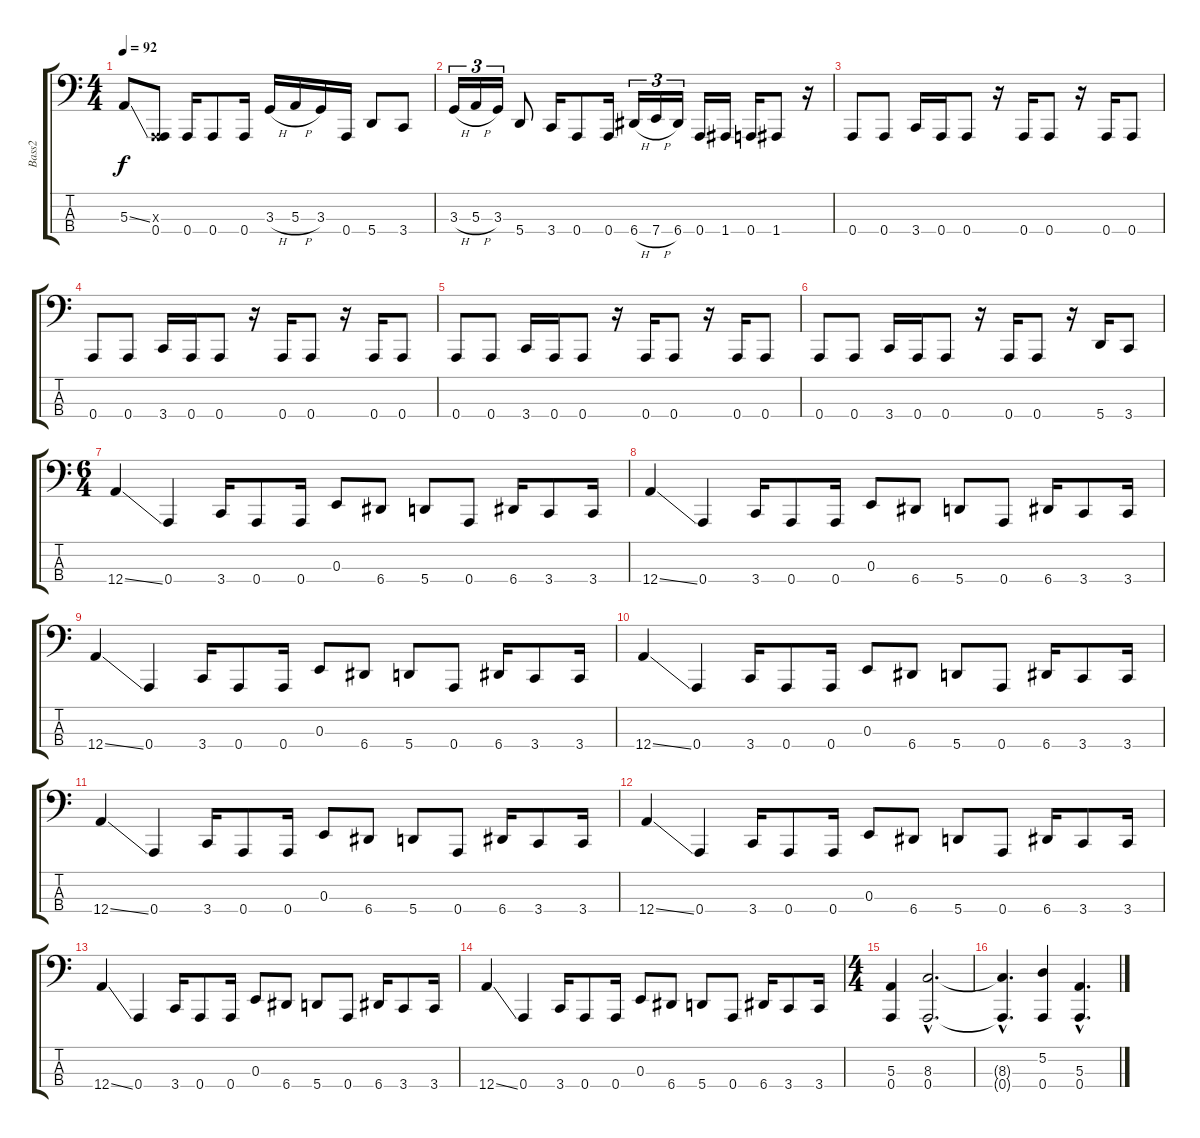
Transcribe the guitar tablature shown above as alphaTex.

\track ("Bass2" "Bass2") {instrument slapbass1}
\staff {score tabs}
\tuning (D2 A1 E1 A0) {hide}
\ts (4 4)
\tempo 92
\clef f4
\ks c
5.3{ss}.8{dy f} (-7.3{x} 0.4).8 0.4.16 0.4.8 0.4.16 3.3{h}.16 5.3{h}.16 3.3.16 0.4.16 5.4.8 3.4.8 |
3.3{h}.16{tu (3 2)} 5.3{h}.16{tu (3 2)} 3.3.16{tu (3 2)} 5.4.8 3.4.16 0.4.8 0.4.16 6.4{h}.16{tu (3 2)} 7.4{h}.16{tu (3 2)} 6.4.16{tu (3 2)} 0.4.16 1.4.16 0.4.16 1.4.8 r.16 |
0.4.8 0.4.8 3.4.16 0.4.16 0.4.8 r.16 0.4.16 0.4.8 r.16 0.4.16 0.4.8 |
0.4.8 0.4.8 3.4.16 0.4.16 0.4.8 r.16 0.4.16 0.4.8 r.16 0.4.16 0.4.8 |
0.4.8 0.4.8 3.4.16 0.4.16 0.4.8 r.16 0.4.16 0.4.8 r.16 0.4.16 0.4.8 |
0.4.8 0.4.8 3.4.16 0.4.16 0.4.8 r.16 0.4.16 0.4.8 r.16 5.4.16 3.4.8 |
\ts (6 4)
12.4{ss}.4 0.4.4 3.4.16 0.4.8 0.4.16 0.3.8 6.4.8 5.4.8 0.4.8 6.4.16 3.4.8 3.4.16 |
12.4{ss}.4 0.4.4 3.4.16 0.4.8 0.4.16 0.3.8 6.4.8 5.4.8 0.4.8 6.4.16 3.4.8 3.4.16 |
12.4{ss}.4 0.4.4 3.4.16 0.4.8 0.4.16 0.3.8 6.4.8 5.4.8 0.4.8 6.4.16 3.4.8 3.4.16 |
12.4{ss}.4 0.4.4 3.4.16 0.4.8 0.4.16 0.3.8 6.4.8 5.4.8 0.4.8 6.4.16 3.4.8 3.4.16 |
12.4{ss}.4 0.4.4 3.4.16 0.4.8 0.4.16 0.3.8 6.4.8 5.4.8 0.4.8 6.4.16 3.4.8 3.4.16 |
12.4{ss}.4 0.4.4 3.4.16 0.4.8 0.4.16 0.3.8 6.4.8 5.4.8 0.4.8 6.4.16 3.4.8 3.4.16 |
12.4{ss}.4 0.4.4 3.4.16 0.4.8 0.4.16 0.3.8 6.4.8 5.4.8 0.4.8 6.4.16 3.4.8 3.4.16 |
12.4{ss}.4 0.4.4 3.4.16 0.4.8 0.4.16 0.3.8 6.4.8 5.4.8 0.4.8 6.4.16 3.4.8 3.4.16 |
\ts (4 4)
(5.3 0.4).4 (8.3{hac} 0.4{hac}).2{d} |
(8.3{hac t} 0.4{hac t}).4{d} (5.2 0.4).4 (5.3{hac} 0.4{hac}).4{d}
